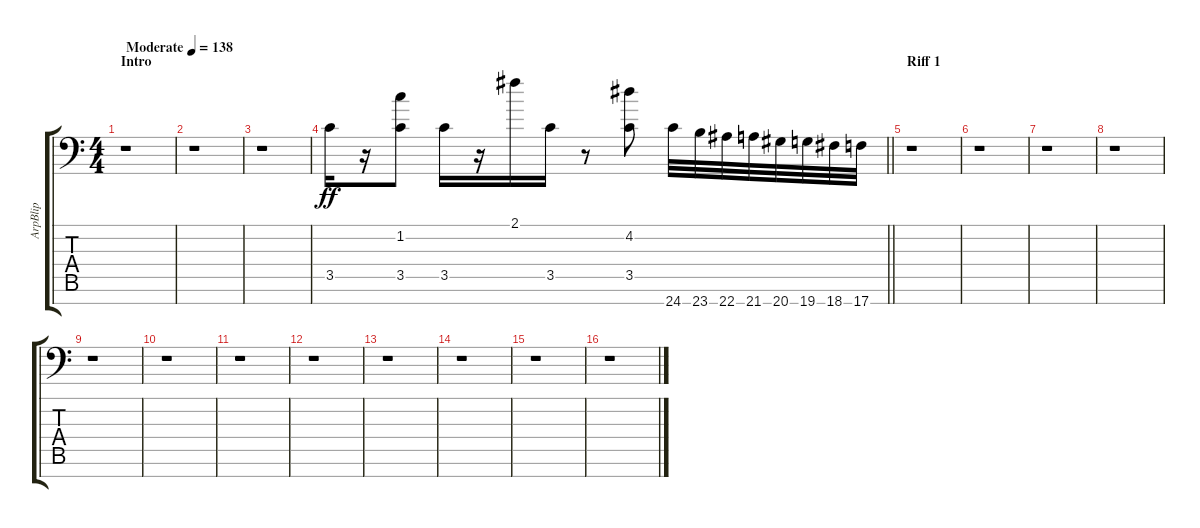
\track ("ArpBlip" "ArpBlip") {instrument slapbass1}
\staff {score tabs}
\tuning (E4 B3 G3 D3 A2 E2 C-1) {hide}
\ts (4 4)
\section ("" "Intro")
\tempo (138 "Moderate")
\clef f4
\ks c
r.1{dy ff instrument slapbass1} |
r.1 |
r.1 |
\barLineRight lightlight
3.5.16 r.16 (1.2 3.5).8 3.5.16 r.16 2.1.16 3.5.16 r.8 (4.2 3.5).8 24.7.32 23.7.32 22.7.32 21.7.32 20.7.32 19.7.32 18.7.32 17.7.32 |
\section ("" "Riff 1")
r.1 |
r.1 |
r.1 |
r.1 |
r.1 |
r.1 |
r.1 |
r.1 |
r.1 |
r.1 |
r.1 |
r.1
